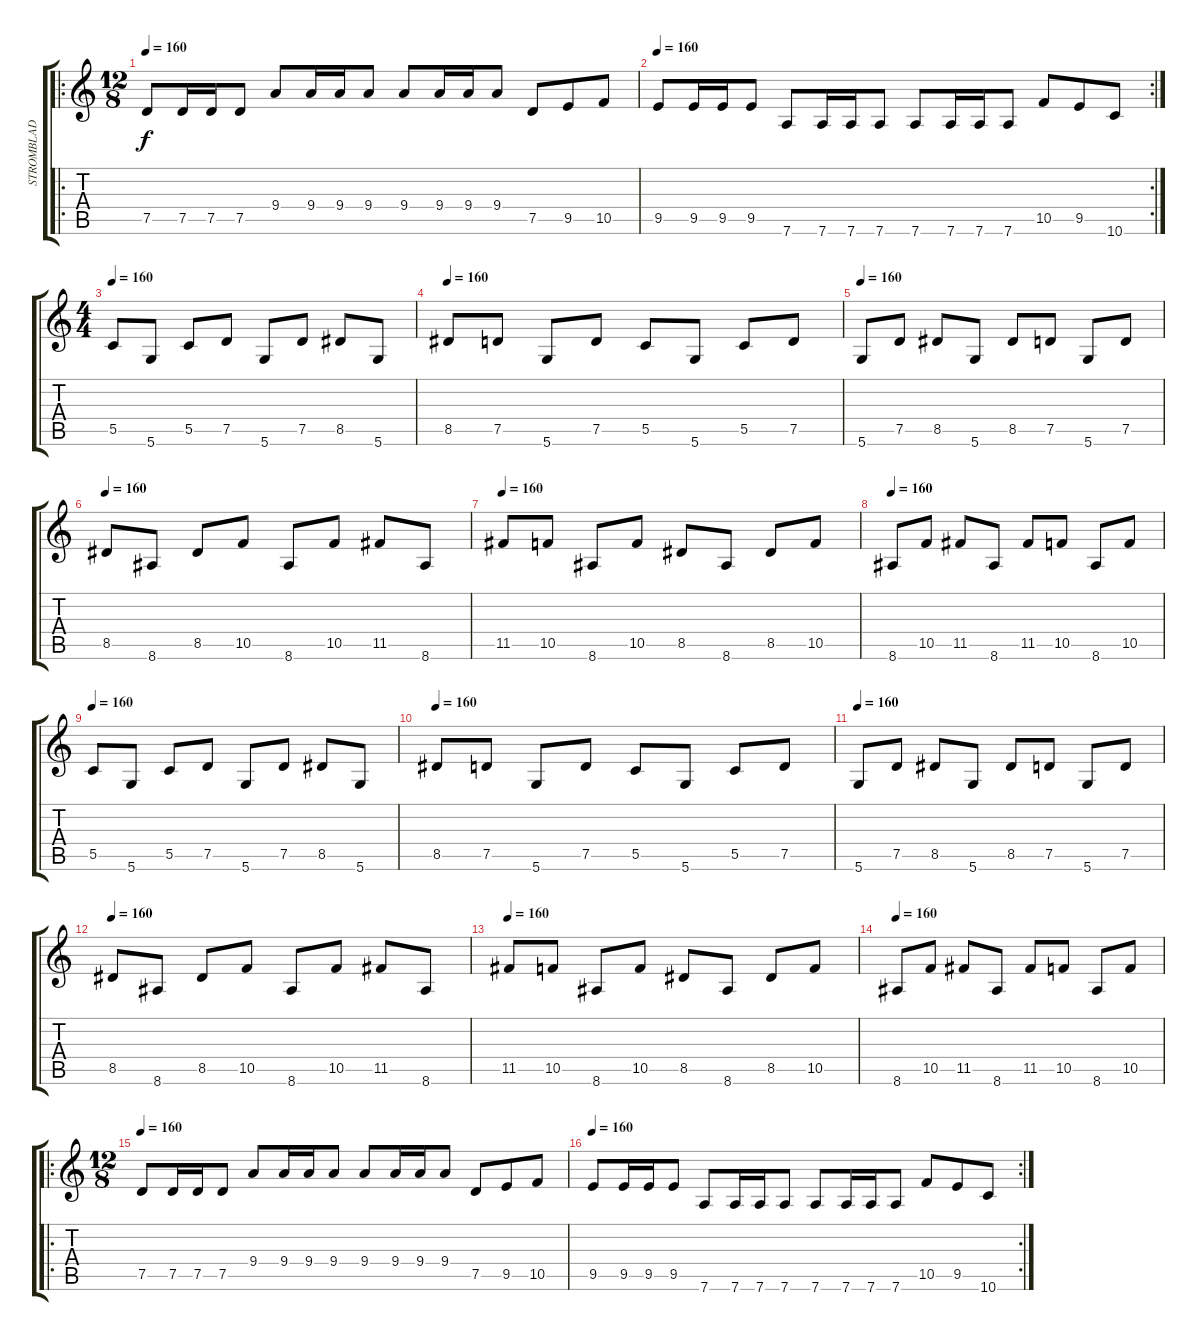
\track ("STROMBLAD DISTORTION" "STROMBLAD ") {instrument distortionguitar}
\staff {score tabs}
\tuning (D4 A3 F3 C3 G2 D2) {hide}
\ro
\ts (12 8)
\tempo 160
\clef g2
\ks c
7.5.8{dy f} 7.5.16 7.5.16 7.5.8 9.4.8 9.4.16 9.4.16 9.4.8 9.4.8 9.4.16 9.4.16 9.4.8 7.5.8 9.5.8 10.5.8 |
\rc 2
\tempo 160
9.5.8 9.5.16 9.5.16 9.5.8 7.6.8 7.6.16 7.6.16 7.6.8 7.6.8 7.6.16 7.6.16 7.6.8 10.5.8 9.5.8 10.6.8 |
\ts (4 4)
\tempo 160
5.5.8 5.6.8 5.5.8 7.5.8 5.6.8 7.5.8 8.5.8 5.6.8 |
\tempo 160
8.5.8 7.5.8 5.6.8 7.5.8 5.5.8 5.6.8 5.5.8 7.5.8 |
\tempo 160
5.6.8 7.5.8 8.5.8 5.6.8 8.5.8 7.5.8 5.6.8 7.5.8 |
\tempo 160
8.5.8 8.6.8 8.5.8 10.5.8 8.6.8 10.5.8 11.5.8 8.6.8 |
\tempo 160
11.5.8 10.5.8 8.6.8 10.5.8 8.5.8 8.6.8 8.5.8 10.5.8 |
\tempo 160
8.6.8 10.5.8 11.5.8 8.6.8 11.5.8 10.5.8 8.6.8 10.5.8 |
\tempo 160
5.5.8 5.6.8 5.5.8 7.5.8 5.6.8 7.5.8 8.5.8 5.6.8 |
\tempo 160
8.5.8 7.5.8 5.6.8 7.5.8 5.5.8 5.6.8 5.5.8 7.5.8 |
\tempo 160
5.6.8 7.5.8 8.5.8 5.6.8 8.5.8 7.5.8 5.6.8 7.5.8 |
\tempo 160
8.5.8 8.6.8 8.5.8 10.5.8 8.6.8 10.5.8 11.5.8 8.6.8 |
\tempo 160
11.5.8 10.5.8 8.6.8 10.5.8 8.5.8 8.6.8 8.5.8 10.5.8 |
\tempo 160
8.6.8 10.5.8 11.5.8 8.6.8 11.5.8 10.5.8 8.6.8 10.5.8 |
\ro
\ts (12 8)
\tempo 160
7.5.8 7.5.16 7.5.16 7.5.8 9.4.8 9.4.16 9.4.16 9.4.8 9.4.8 9.4.16 9.4.16 9.4.8 7.5.8 9.5.8 10.5.8 |
\rc 2
\tempo 160
9.5.8 9.5.16 9.5.16 9.5.8 7.6.8 7.6.16 7.6.16 7.6.8 7.6.8 7.6.16 7.6.16 7.6.8 10.5.8 9.5.8 10.6.8
